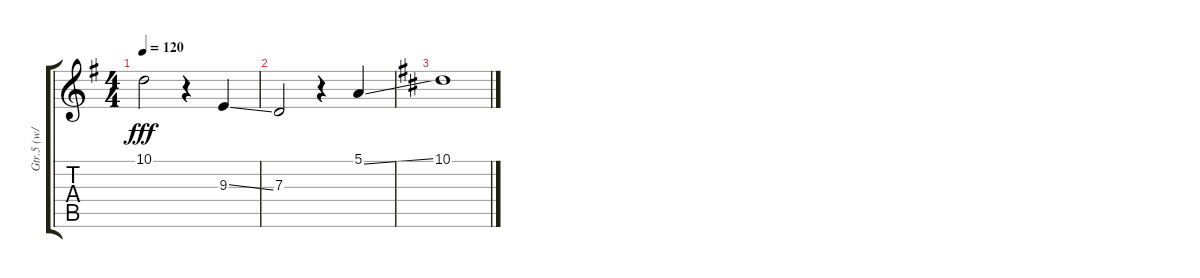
\track ("Gtr.5 (w/ slide)" "Gtr.5 (w/ ") {instrument pad3polysynth}
\staff {score tabs}
\tuning (E4 B3 G3 D3 A2 E2) {hide}
\ts (4 4)
\tempo 120
\clef g2
\ks g
10.1.2{dy fff} r.4 9.3{ss}.4 |
7.3.2 r.4 5.1{ss}.4 |
\ks d
10.1.1
